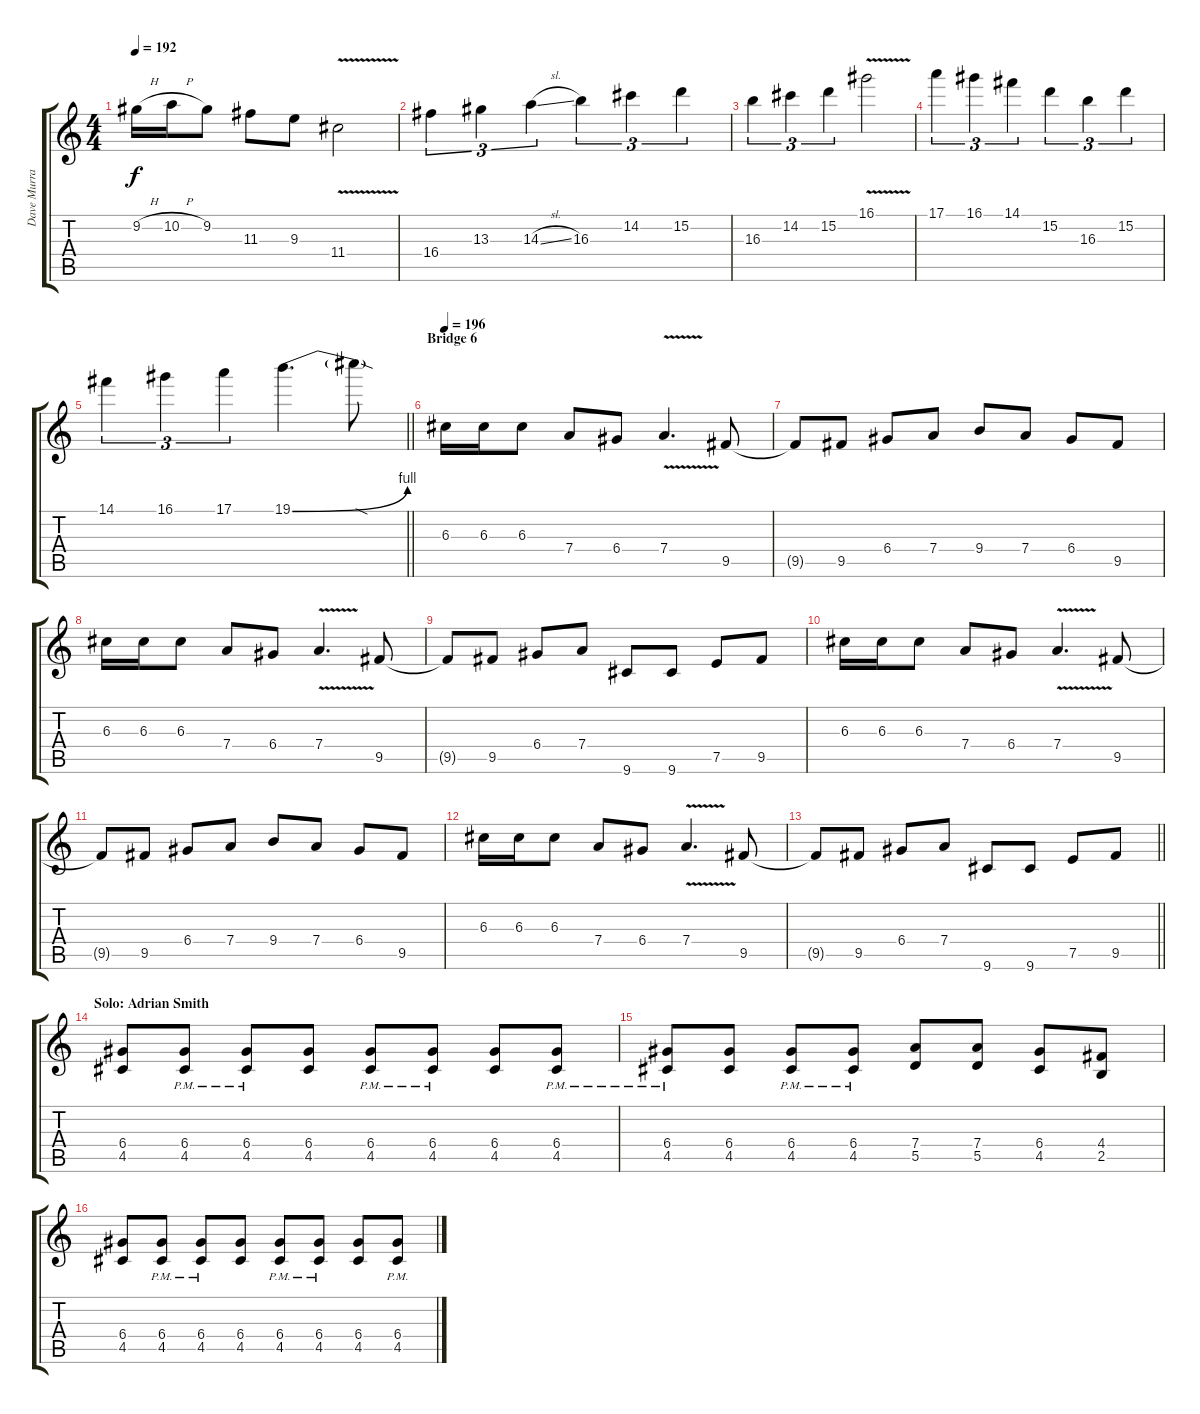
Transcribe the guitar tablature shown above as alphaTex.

\track ("Dave Murray" "Dave Murra") {instrument overdrivenguitar}
\staff {score tabs}
\tuning (E4 B3 G3 D3 A2 E2) {hide}
\ts (4 4)
\tempo 192
\clef g2
\ks c
9.2{h}.16{dy f} 10.2{h}.16 9.2.8 11.3.8 9.3.8 11.4{v}.2 |
16.4.4{tu (3 2)} 13.3.4{tu (3 2)} 14.3{sl}.4{tu (3 2)} 16.3.4{tu (3 2)} 14.2.4{tu (3 2)} 15.2.4{tu (3 2)} |
16.3.4{tu (3 2)} 14.2.4{tu (3 2)} 15.2.4{tu (3 2)} 16.1{v}.2 |
17.1.4{tu (3 2)} 16.1.4{tu (3 2)} 14.1.4{tu (3 2)} 15.2.4{tu (3 2)} 16.3.4{tu (3 2)} 15.2.4{tu (3 2)} |
\barLineRight lightlight
14.1.4{tu (3 2)} 16.1.4{tu (3 2)} 17.1.4{tu (3 2)} 19.1{be (bend 0 0 60 4)}.4{d} 19.1{sod t}.8 |
\section ("" "Bridge 6")
\tempo 196
6.3.16{instrument overdrivenguitar} 6.3.16 6.3.8 7.4.8 6.4.8 7.4{v}.4{d} 9.5.8 |
9.5{t}.8 9.5.8 6.4.8 7.4.8 9.4.8 7.4.8 6.4.8 9.5.8 |
6.3.16 6.3.16 6.3.8 7.4.8 6.4.8 7.4{v}.4{d} 9.5.8 |
9.5{t}.8 9.5.8 6.4.8 7.4.8 9.6.8 9.6.8 7.5.8 9.5.8 |
6.3.16 6.3.16 6.3.8 7.4.8 6.4.8 7.4{v}.4{d} 9.5.8 |
9.5{t}.8 9.5.8 6.4.8 7.4.8 9.4.8 7.4.8 6.4.8 9.5.8 |
6.3.16 6.3.16 6.3.8 7.4.8 6.4.8 7.4{v}.4{d} 9.5.8 |
\barLineRight lightlight
9.5{t}.8 9.5.8 6.4.8 7.4.8 9.6.8 9.6.8 7.5.8 9.5.8 |
\section ("" "Solo: Adrian Smith")
(6.4 4.5).8 (6.4{pm} 4.5{pm}).8 (6.4{pm} 4.5{pm}).8 (6.4 4.5).8 (6.4{pm} 4.5{pm}).8 (6.4{pm} 4.5{pm}).8 (6.4 4.5).8 (6.4{pm} 4.5{pm}).8 |
(6.4{pm} 4.5{pm}).8 (6.4 4.5).8 (6.4{pm} 4.5{pm}).8 (6.4{pm} 4.5{pm}).8 (7.4 5.5).8 (7.4 5.5).8 (6.4 4.5).8 (4.4 2.5).8 |
(6.4 4.5).8 (6.4{pm} 4.5{pm}).8 (6.4{pm} 4.5{pm}).8 (6.4 4.5).8 (6.4{pm} 4.5{pm}).8 (6.4{pm} 4.5{pm}).8 (6.4 4.5).8 (6.4{pm} 4.5{pm}).8
